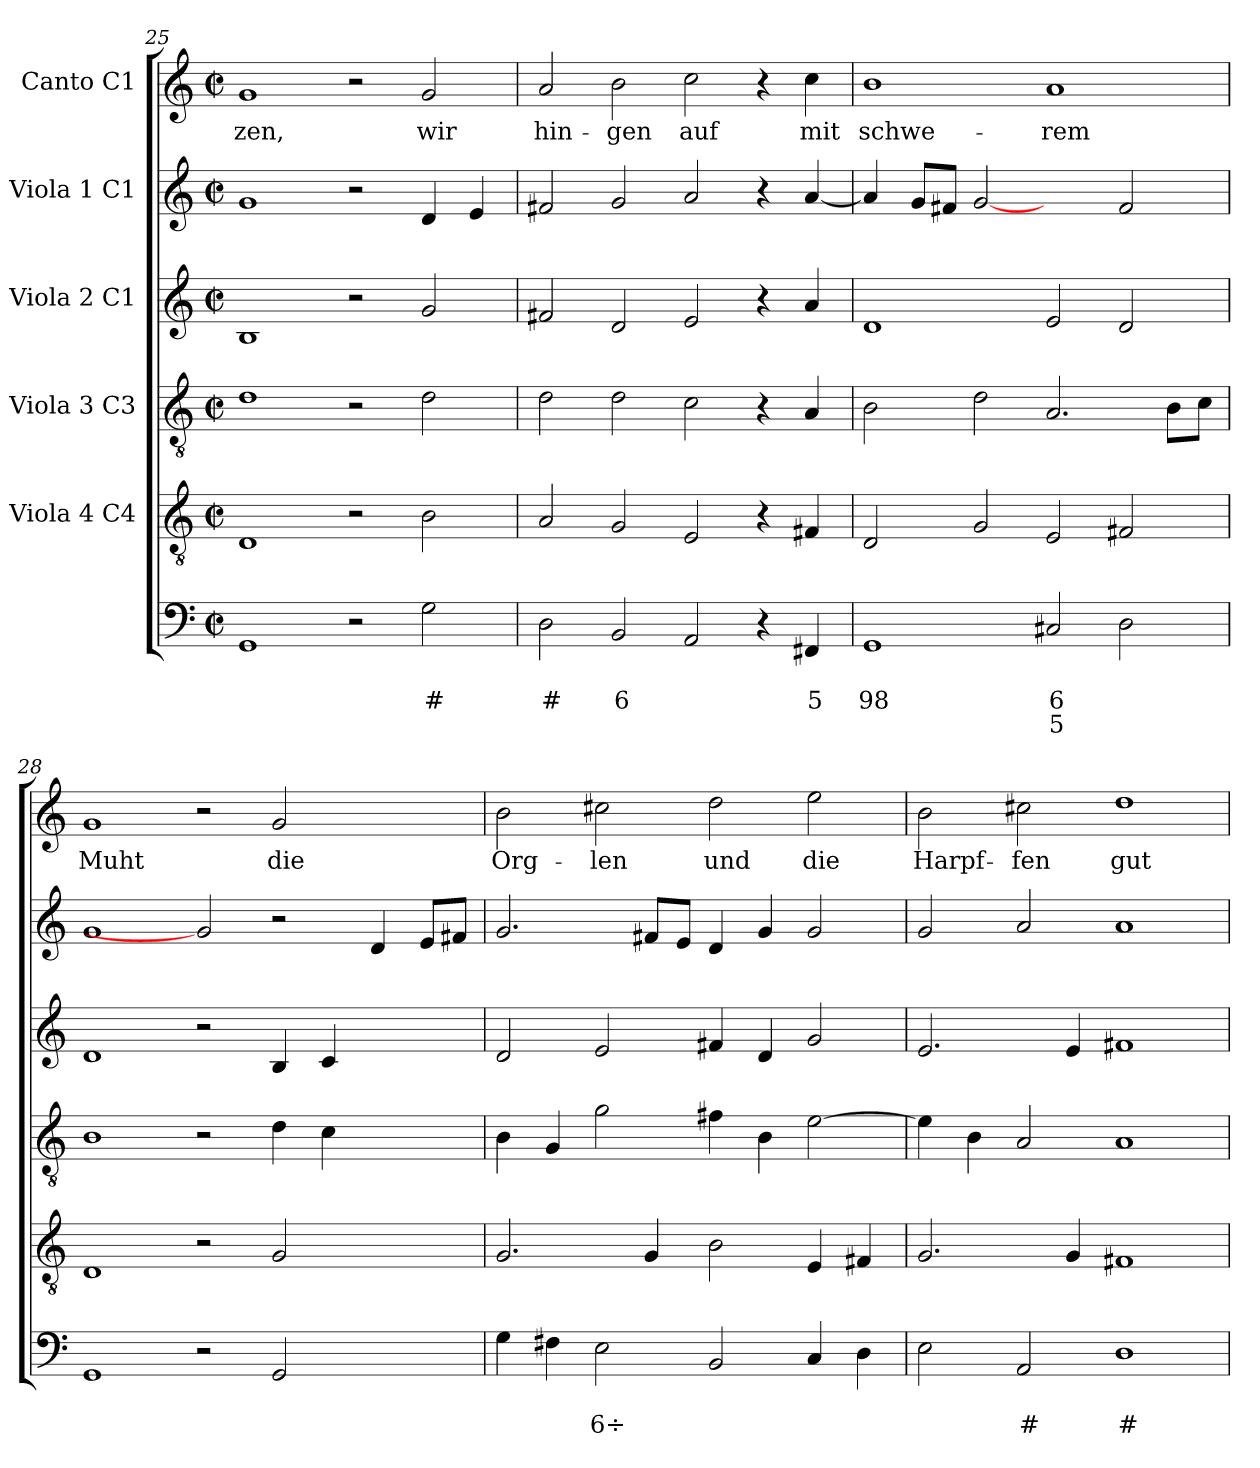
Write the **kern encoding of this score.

**kern	**text	**text	**text	**kern	**kern	**kern	**kern	**kern	**text
*part6	*part6	*part6	*part6	*part5	*part4	*part3	*part2	*part1	*part1
*staff6	*staff6	*staff6	*staff6	*staff5	*staff4	*staff3	*staff2	*staff1	*staff1
*	*	*	*	*I"Viola 4 C4	*I"Viola 3 C3	*I"Viola 2 C1	*I"Viola 1 C1	*I"Canto C1	*
*clefF4	*	*	*	*clefGv2	*clefGv2	*clefG2	*clefG2	*clefG2	*
*k[]	*	*	*	*k[]	*k[]	*k[]	*k[]	*k[]	*
*C:	*	*	*	*C:	*C:	*C:	*C:	*C:	*
*M2/2	*	*	*	*M2/2	*M2/2	*M2/2	*M2/2	*M2/2	*
*met(c|)	*	*	*	*met(c|)	*met(c|)	*met(c|)	*met(c|)	*met(c|)	*
=25	=25	=25	=25	=25	=25	=25	=25	=25	=25
!	!	!	!	!	!	!	!	!	!LO:LY:b
1GG	.	.	.	1D	1d	1B	1g	1g	-zen,
2r	.	.	.	2r	2r	2r	2r	2r	.
!	!	!LO:LY:b	!	!	!	!	!	!	!LO:LY:b
2G\	.	#	.	2B\	2d\	2g/	4d/	2g/	wir
.	.	.	.	.	.	.	4e/	.	.
=26	=26	=26	=26	=26	=26	=26	=26	=26	=26
!	!	!LO:LY:b	!	!	!	!	!	!	!LO:LY:b
2D\	.	#	.	2A/	2d\	2f#X/	2f#X/	2a/	hin-
!	!	!LO:LY:b	!	!	!	!	!	!	!LO:LY:b
2BB/	.	6	.	2G/	2d\	2d/	2g/	2b\	-gen
!	!	!	!	!	!	!	!	!	!LO:LY:b
2AA/	.	.	.	2E/	2c\	2e/	2a/	2cc\	auf
4r	.	.	.	4r	4r	4r	4r	4r	.
!	!	!LO:LY:b	!	!	!	!	!	!	!LO:LY:b
4FF#X/	.	5	.	4F#X/	4A/	4a/	[4a/	4cc\	mit
=27	=27	=27	=27	=27	=27	=27	=27	=27	=27
!	!	!LO:LY:b	!	!	!	!	!	!	!LO:LY:b
1GG	.	98	.	2D/	2B\	1d	4a/]	1b	schwe-
.	.	.	.	.	.	.	8g/L	.	.
.	.	.	.	.	.	.	8f#X/J	.	.
.	.	.	.	2G/	2d\	.	[2g	.	.
!	!	!LO:LY:b	!LO:LY:b	!	!	!	!	!	!LO:LY:b
2C#X/	.	6	5	2E/	2.A/	2e/	2ryy	1a	-rem
2D\	.	.	.	2F#X/	.	2d/	2f#/	.	.
.	.	.	.	.	8B\L	.	.	.	.
.	.	.	.	.	8c\J	.	.	.	.
!!LO:LB:g=z
=28	=28	=28	=28	=28	=28	=28	=28	=28	=28
!	!	!	!	!	!	!	!	!	!LO:LY:b
1GG	.	.	.	1D	1B	1d	1g	1g	Muht
2r	.	.	.	2r	2r	2r	2g]	2r	.
!	!	!	!	!	!	!	!	!	!LO:LY:b
2GG/	.	.	.	2G/	4d\	4B/	2r	2g/	die
.	.	.	.	.	4c\	4c/	.	.	.
2ryy	.	.	.	2ryy	2ryy	2ryy	4d/	2ryy	.
.	.	.	.	.	.	.	8e/L	.	.
.	.	.	.	.	.	.	8f#X/J	.	.
=29	=29	=29	=29	=29	=29	=29	=29	=29	=29
!	!	!	!	!	!	!	!	!	!LO:LY:b
4G\	.	.	.	2.G/	4B\	2d/	2.g/	2b\	Org-
4F#X\	.	.	.	.	4G/	.	.	.	.
!	!	!LO:LY:b	!	!	!	!	!	!	!LO:LY:b
2E\	.	6÷	.	.	2g\	2e/	.	2cc#X\	-len
.	.	.	.	4G/	.	.	8f#X/L	.	.
.	.	.	.	.	.	.	8e/J	.	.
!	!	!	!	!	!	!	!	!	!LO:LY:b
2BB/	.	.	.	2B\	4f#X\	4f#X/	4d/	2dd\	und
.	.	.	.	.	4B\	4d/	4g/	.	.
!	!	!	!	!	!	!	!	!	!LO:LY:b
4C/	.	.	.	4E/	[2e\	2g/	2g/	2ee\	die
4D\	.	.	.	4F#X/	.	.	.	.	.
=30	=30	=30	=30	=30	=30	=30	=30	=30	=30
!	!	!	!	!	!	!	!	!	!LO:LY:b
2E\	.	.	.	2.G/	4e\]	2.e/	2g/	2b\	Harpf-
.	.	.	.	.	4B\	.	.	.	.
!	!	!LO:LY:b	!	!	!	!	!	!	!LO:LY:b
2AA/	.	#	.	.	2A/	.	2a/	2cc#X\	-fen
.	.	.	.	4G/	.	4e/	.	.	.
!	!	!LO:LY:b	!	!	!	!	!	!	!LO:LY:b
1D	.	#	.	1F#X	1A	1f#X	1a	1dd	gut
=	=	=	=	=	=	=	=	=	=
*-	*-	*-	*-	*-	*-	*-	*-	*-	*-
